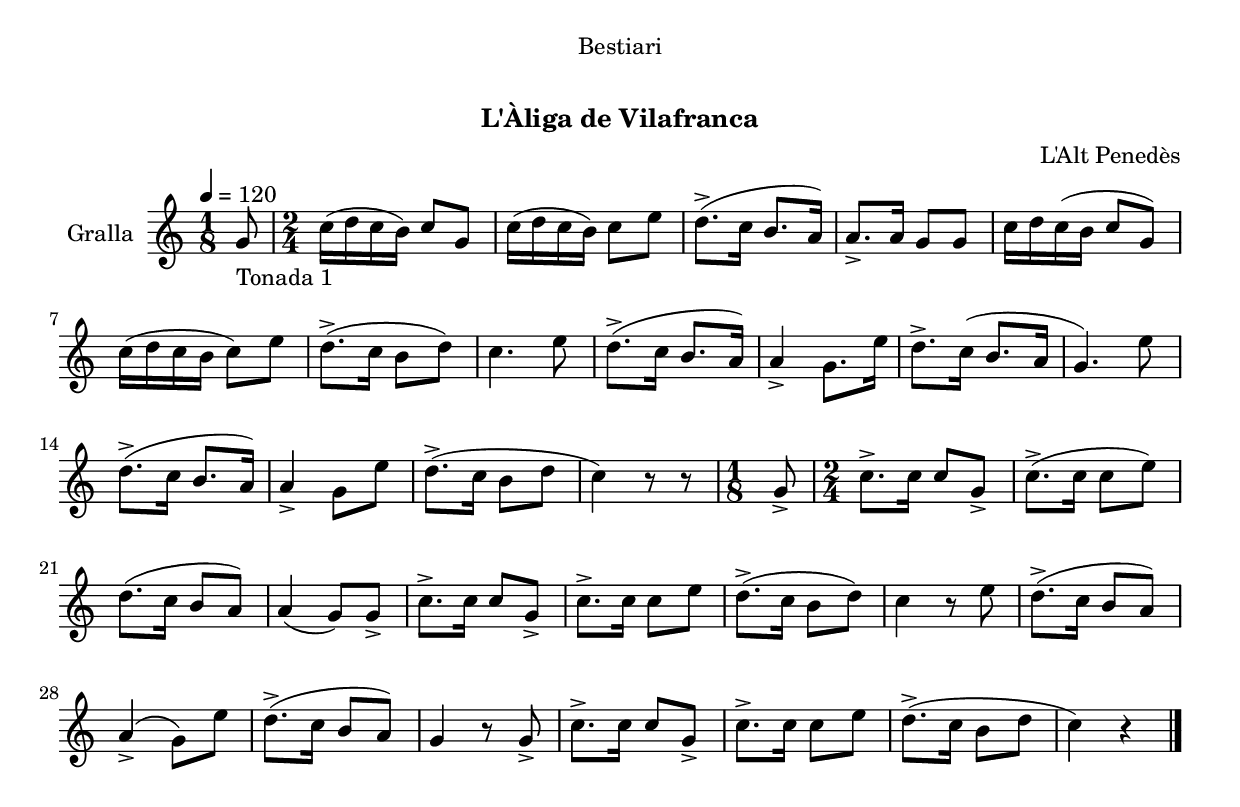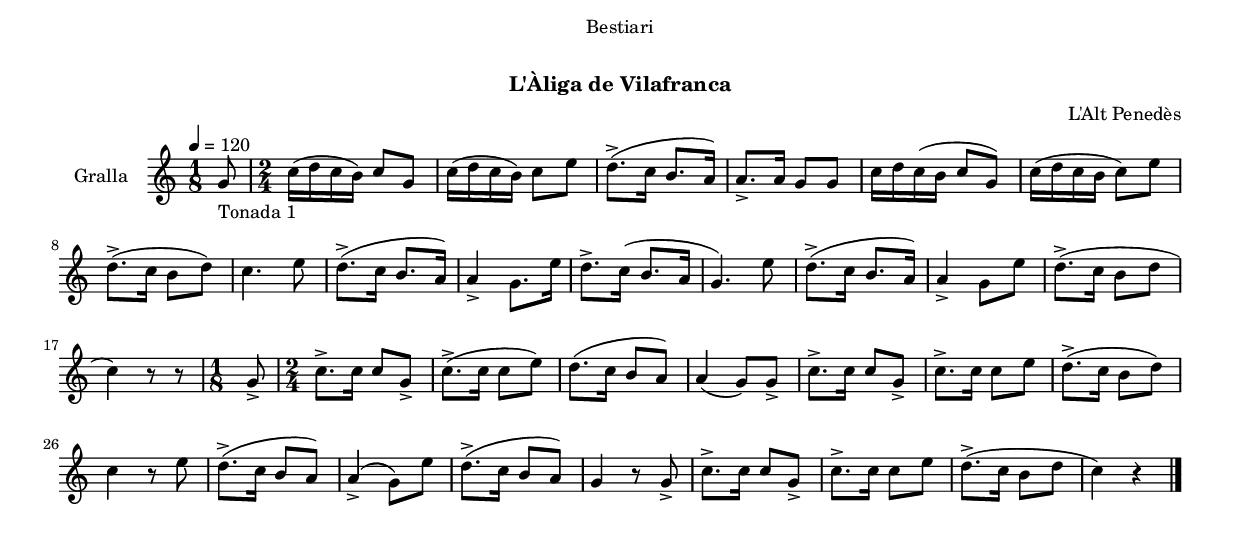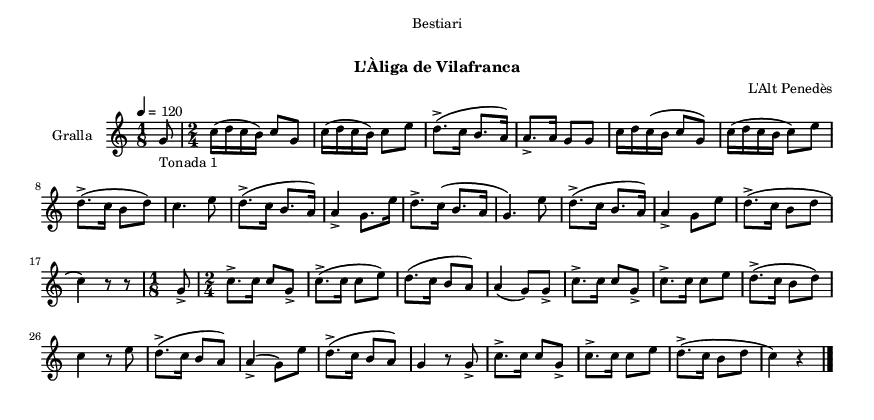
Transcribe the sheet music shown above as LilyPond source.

\version "2.16.0"

\header {
  dedication="Bestiari"
  title="   "
  subtitle="L'Àliga de Vilafranca"
  subsubtitle=""
  poet=""
  meter=""
  piece=""
  composer="L'Alt Penedès"
  arranger=""
  opus=""
  instrument=""
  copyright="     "
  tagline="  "
}

liniaroAa =
\relative g'
{
  \tempo 4=120
  \clef treble
  \key c \major
  \time 1/8
  g8 _"Tonada 1"  |
  \time 2/4   c16 ( d c b ) c8 g  |
  c16 ( d c b ) c8 e  |
  d8.-> ( c16 b8. a16 )  |
  %05
  a8.-> a16 g8 g  |
  c16 d c ( b c8 g )  |
  c16 ( d c b c8 ) e  |
  d8.-> ( c16 b8 d )  |
  c4. e8  |
  %10
  d8.-> ( c16 b8. a16 )  |
  a4-> g8. e'16  |
  d8.-> c16 ( b8. a16  |
  g4. ) e'8  |
  d8.-> ( c16 b8. a16 )  |
  %15
  a4-> g8 e'  |
  d8.-> ( c16 b8 d  |
  c4 ) r8 r8  | % kompletite
  \time 1/8   g8->   |
  \time 2/4   c8.-> c16 c8 g->  |
  %20
  c8.-> ( c16 c8 e )  |
  d8. ( c16 b8 a )  |
  a4 ( g8 ) g->  |
  c8.-> c16 c8 g->  |
  c8.-> c16 c8 e  |
  %25
  d8.-> ( c16 b8 d )  |
  c4 r8 e  |
  d8.-> ( c16 b8 a )  |
  a4-> ( g8 ) e'  |
  d8.-> ( c16 b8 a )  |
  %30
  g4 r8 g->  |
  c8.-> c16 c8 g->  |
  c8.-> c16 c8 e  |
  d8.-> ( c16 b8 d  |
  c4 ) r  \bar "|."
}

\book {

\paper {
  print-page-number = false
  #(set-paper-size "a4")
  #(layout-set-staff-size 20)
}

\bookpart {

\score {
  \new StaffGroup {
    \override Score.RehearsalMark #'self-alignment-X = #LEFT
    <<
      \new Staff \with {instrumentName = #"Gralla"} \liniaroAa
    >>
  }
  \layout {}
}\score { \unfoldRepeats
  \new StaffGroup {
    \override Score.RehearsalMark #'self-alignment-X = #LEFT
    <<
      \new Staff \with {instrumentName = #"Gralla"} \liniaroAa
    >>
  }
  \midi {}
}

}

}

\book {

\paper {
  print-page-number = false
  #(set-paper-size "a5landscape")
  #(layout-set-staff-size 16)
  #(define output-suffix "a5")
}

\bookpart {

\score {
  \new StaffGroup {
    \override Score.RehearsalMark #'self-alignment-X = #LEFT
    <<
      \new Staff \with {instrumentName = #"Gralla"} \liniaroAa
    >>
  }
  \layout {}
}

}

}

\book {

\paper {
  print-page-number = false
  #(set-paper-size "a6landscape")
  #(layout-set-staff-size 12)
  #(define output-suffix "a6")
}

\bookpart {

\score {
  \new StaffGroup {
    \override Score.RehearsalMark #'self-alignment-X = #LEFT
    <<
      \new Staff \with {instrumentName = #"Gralla"} \liniaroAa
    >>
  }
  \layout {}
}

}

}

